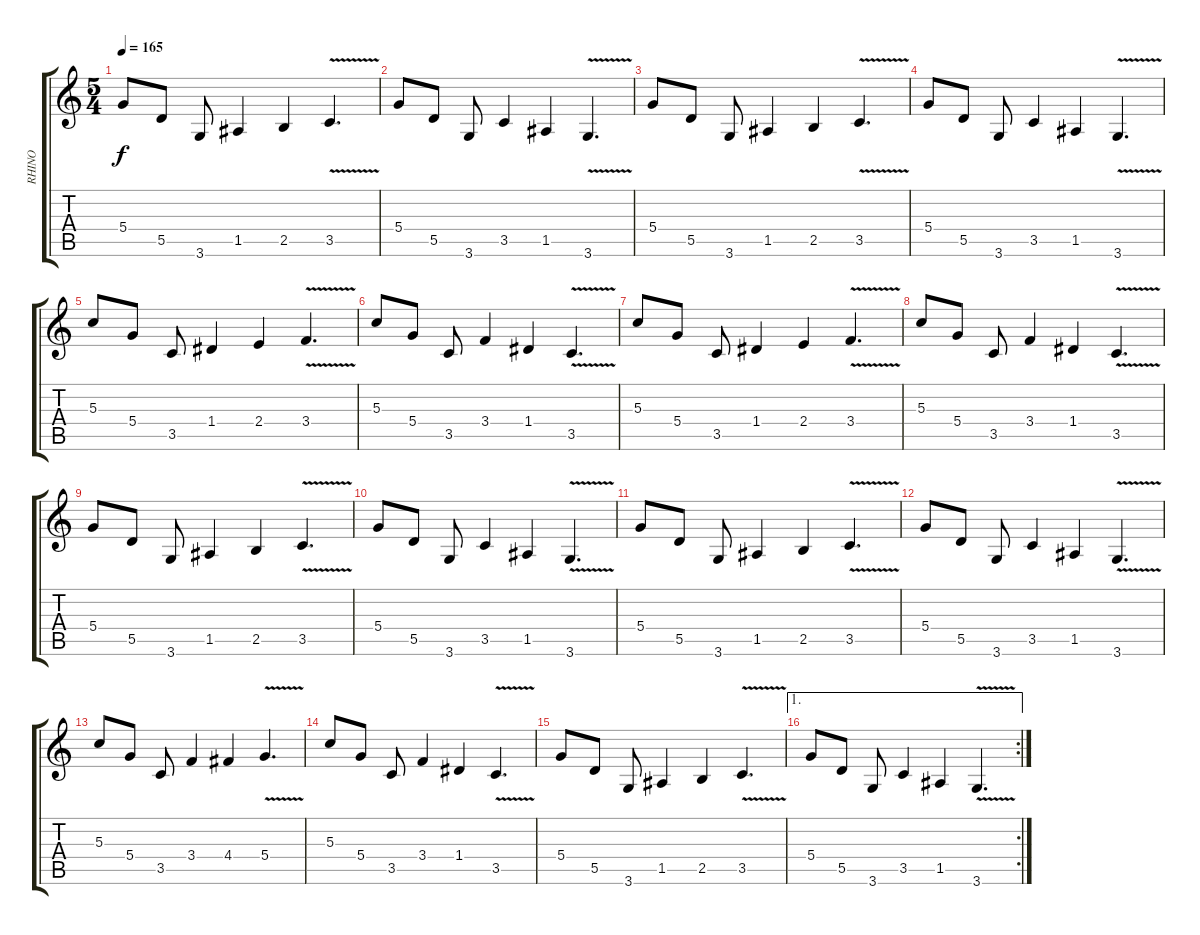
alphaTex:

\track ("RHINO" "RHINO") {instrument electricguitarclean}
\staff {score tabs}
\tuning (E4 B3 G3 D3 A2 E2) {hide}
\ts (5 4)
\tempo 165
\clef g2
\ks c
5.4.8{dy f} 5.5.8 3.6.8 1.5.4 2.5.4 3.5{v}.4{d} |
5.4.8 5.5.8 3.6.8 3.5.4 1.5.4 3.6{v}.4{d} |
5.4.8 5.5.8 3.6.8 1.5.4 2.5.4 3.5{v}.4{d} |
5.4.8 5.5.8 3.6.8 3.5.4 1.5.4 3.6{v}.4{d} |
5.3.8 5.4.8 3.5.8 1.4.4 2.4.4 3.4{v}.4{d} |
5.3.8 5.4.8 3.5.8 3.4.4 1.4.4 3.5{v}.4{d} |
5.3.8 5.4.8 3.5.8 1.4.4 2.4.4 3.4{v}.4{d} |
5.3.8 5.4.8 3.5.8 3.4.4 1.4.4 3.5{v}.4{d} |
5.4.8 5.5.8 3.6.8 1.5.4 2.5.4 3.5{v}.4{d} |
5.4.8 5.5.8 3.6.8 3.5.4 1.5.4 3.6{v}.4{d} |
5.4.8 5.5.8 3.6.8 1.5.4 2.5.4 3.5{v}.4{d} |
5.4.8 5.5.8 3.6.8 3.5.4 1.5.4 3.6{v}.4{d} |
5.3.8 5.4.8 3.5.8 3.4.4 4.4.4 5.4{v}.4{d} |
5.3.8 5.4.8 3.5.8 3.4.4 1.4.4 3.5{v}.4{d} |
5.4.8 5.5.8 3.6.8 1.5.4 2.5.4 3.5{v}.4{d} |
\ae 1
\rc 2
5.4.8 5.5.8 3.6.8 3.5.4 1.5.4 3.6{v}.4{d}
